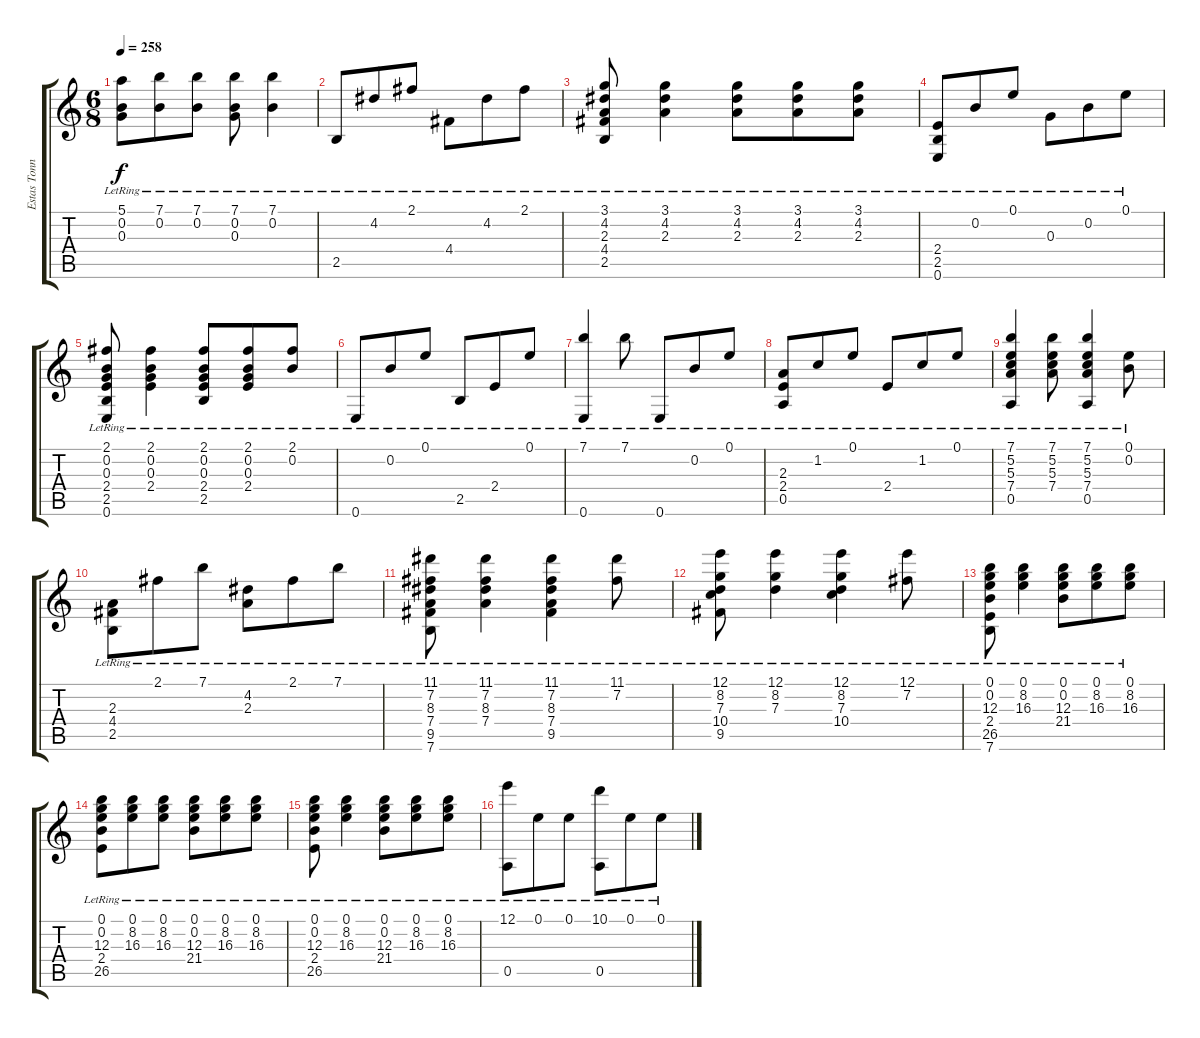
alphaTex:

\track ("Estas Tonne" "Estas Tonn") {instrument acousticguitarnylon}
\staff {score tabs}
\tuning (E4 B3 G3 D3 A2 E2) {hide}
\ts (6 8)
\tempo 258
\clef g2
\ks c
(5.1{lr} 0.2{lr} 0.3{lr}).8{dy f} (7.1{lr} 0.2{lr}).8 (7.1{lr} 0.2{lr}).8 (7.1{lr} 0.2{lr} 0.3{lr}).8 (7.1{lr} 0.2{lr}).4 |
2.5{lr}.8 4.2{lr}.8 2.1{lr}.8 4.4{lr}.8 4.2{lr}.8 2.1{lr}.8 |
(3.1{lr} 4.2{lr} 2.3{lr} 4.4{lr} 2.5{lr}).8 (3.1{lr} 4.2{lr} 2.3{lr}).4 (3.1{lr} 4.2{lr} 2.3{lr}).8 (3.1{lr} 4.2{lr} 2.3{lr}).8 (3.1{lr} 4.2{lr} 2.3{lr}).8 |
(2.4{lr} 2.5{lr} 0.6{lr}).8 0.2{lr}.8 0.1{lr}.8 0.3{lr}.8 0.2{lr}.8 0.1{lr}.8 |
(2.1{lr} 0.2{lr} 0.3{lr} 2.4{lr} 2.5{lr} 0.6{lr}).8 (2.1{lr} 0.2{lr} 0.3{lr} 2.4{lr}).4 (2.1{lr} 0.2{lr} 0.3{lr} 2.4{lr} 2.5{lr}).8 (2.1{lr} 0.2{lr} 0.3{lr} 2.4{lr}).8 (2.1{lr} 0.2{lr}).8 |
0.6{lr}.8 0.2{lr}.8 0.1{lr}.8 2.5{lr}.8 2.4{lr}.8 0.1{lr}.8 |
(7.1{lr} 0.6{lr}).4 7.1{lr}.8 0.6{lr}.8 0.2{lr}.8 0.1{lr}.8 |
(2.3{lr} 2.4{lr} 0.5{lr}).8 1.2{lr}.8 0.1{lr}.8 2.4{lr}.8 1.2{lr}.8 0.1{lr}.8 |
(7.1{lr} 5.2{lr} 5.3{lr} 7.4{lr} 0.5{lr}).4 (7.1{lr} 5.2{lr} 5.3{lr} 7.4{lr}).8 (7.1{lr} 5.2{lr} 5.3{lr} 7.4{lr} 0.5{lr}).4 (0.1{lr} 0.2{lr}).8 |
(2.3{lr} 4.4{lr} 2.5{lr}).8 2.1{lr}.8 7.1{lr}.8 (4.2{lr} 2.3{lr}).8 2.1{lr}.8 7.1{lr}.8 |
(11.1{lr} 7.2{lr} 8.3{lr} 7.4{lr} 9.5{lr} 7.6{lr}).8 (11.1{lr} 7.2{lr} 8.3{lr} 7.4{lr}).4 (11.1{lr} 7.2{lr} 8.3{lr} 7.4{lr} 9.5{lr}).4 (11.1{lr} 7.2{lr}).8 |
(12.1{lr} 8.2{lr} 7.3{lr} 10.4{lr} 9.5{lr}).8 (12.1{lr} 8.2{lr} 7.3{lr}).4 (12.1{lr} 8.2{lr} 7.3{lr} 10.4{lr}).4 (12.1{lr} 7.2{lr}).8 |
(0.1{lr} 0.2{lr} 12.3{lr} 2.4{lr} 26.5{lr} 7.6{lr}).8 (0.1{lr} 8.2{lr} 16.3{lr}).4 (0.1{lr} 0.2{lr} 12.3{lr} 21.4{lr}).8 (0.1{lr} 8.2{lr} 16.3{lr}).8 (0.1{lr} 8.2{lr} 16.3{lr}).8 |
(0.1{lr} 0.2{lr} 12.3{lr} 2.4{lr} 26.5{lr}).8 (0.1{lr} 8.2{lr} 16.3{lr}).8 (0.1{lr} 8.2{lr} 16.3{lr}).8 (0.1{lr} 0.2{lr} 12.3{lr} 21.4{lr}).8 (0.1{lr} 8.2{lr} 16.3{lr}).8 (0.1{lr} 8.2{lr} 16.3{lr}).8 |
(0.1{lr} 0.2{lr} 12.3{lr} 2.4{lr} 26.5{lr}).8 (0.1{lr} 8.2{lr} 16.3{lr}).4 (0.1{lr} 0.2{lr} 12.3{lr} 21.4{lr}).8 (0.1{lr} 8.2{lr} 16.3{lr}).8 (0.1{lr} 8.2{lr} 16.3{lr}).8 |
(12.1{lr} 0.5{lr}).8 0.1{lr}.8 0.1{lr}.8 (10.1{lr} 0.5{lr}).8 0.1{lr}.8 0.1{lr}.8
